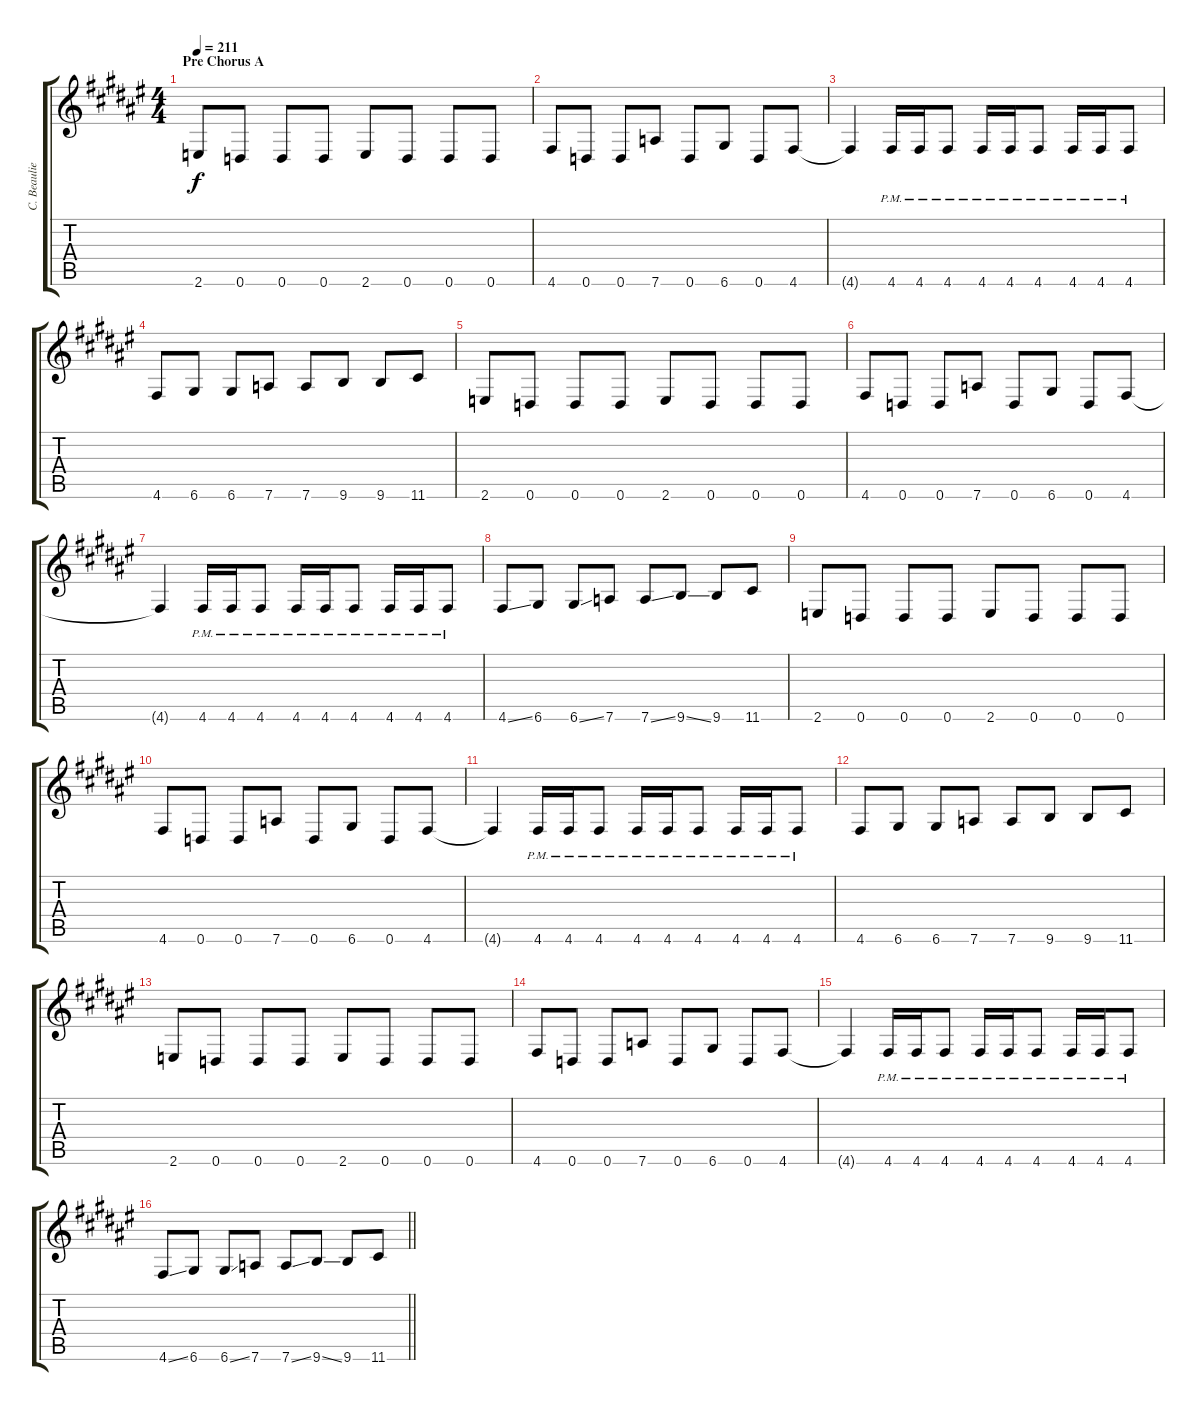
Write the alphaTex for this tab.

\track ("C. Beaulieu" "C. Beaulie") {instrument overdrivenguitar}
\staff {score tabs}
\tuning (E4 B3 G3 D3 A2 D2) {hide}
\ts (4 4)
\section ("" "Pre Chorus A")
\tempo 211
\clef g2
\ks d#minor
2.6.8{dy f} 0.6.8 0.6.8 0.6.8 2.6.8 0.6.8 0.6.8 0.6.8 |
4.6.8 0.6.8 0.6.8 7.6.8 0.6.8 6.6.8 0.6.8 4.6.8 |
4.6{t}.4 4.6{pm}.16 4.6{pm}.16 4.6{pm}.8 4.6{pm}.16 4.6{pm}.16 4.6{pm}.8 4.6{pm}.16 4.6{pm}.16 4.6{pm}.8 |
4.6.8 6.6.8 6.6.8 7.6.8 7.6.8 9.6.8 9.6.8 11.6.8 |
2.6.8 0.6.8 0.6.8 0.6.8 2.6.8 0.6.8 0.6.8 0.6.8 |
4.6.8 0.6.8 0.6.8 7.6.8 0.6.8 6.6.8 0.6.8 4.6.8 |
4.6{t}.4 4.6{pm}.16 4.6{pm}.16 4.6{pm}.8 4.6{pm}.16 4.6{pm}.16 4.6{pm}.8 4.6{pm}.16 4.6{pm}.16 4.6{pm}.8 |
4.6{ss}.8 6.6.8 6.6{ss}.8 7.6.8 7.6{ss}.8 9.6{ss}.8 9.6.8 11.6.8 |
2.6.8 0.6.8 0.6.8 0.6.8 2.6.8 0.6.8 0.6.8 0.6.8 |
4.6.8 0.6.8 0.6.8 7.6.8 0.6.8 6.6.8 0.6.8 4.6.8 |
4.6{t}.4 4.6{pm}.16 4.6{pm}.16 4.6{pm}.8 4.6{pm}.16 4.6{pm}.16 4.6{pm}.8 4.6{pm}.16 4.6{pm}.16 4.6{pm}.8 |
4.6.8 6.6.8 6.6.8 7.6.8 7.6.8 9.6.8 9.6.8 11.6.8 |
2.6.8 0.6.8 0.6.8 0.6.8 2.6.8 0.6.8 0.6.8 0.6.8 |
4.6.8 0.6.8 0.6.8 7.6.8 0.6.8 6.6.8 0.6.8 4.6.8 |
4.6{t}.4 4.6{pm}.16 4.6{pm}.16 4.6{pm}.8 4.6{pm}.16 4.6{pm}.16 4.6{pm}.8 4.6{pm}.16 4.6{pm}.16 4.6{pm}.8 |
\barLineRight lightlight
4.6{ss}.8 6.6.8 6.6{ss}.8 7.6.8 7.6{ss}.8 9.6{ss}.8 9.6.8 11.6.8
